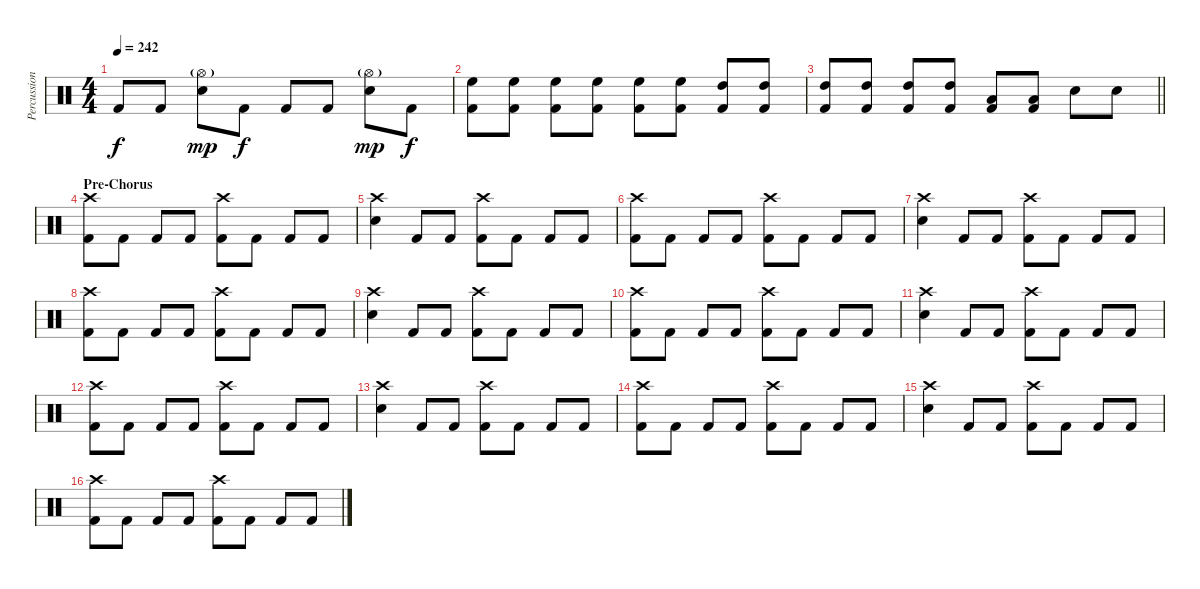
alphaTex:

\track ("Percussion" "Percussion") {instrument percussion}
\staff {score}
\articulation defaults
\ts (4 4)
\tempo 242
\clef neutral
\ks c "Kick (hit) 2".8{dy f} "Kick (hit) 2".8
("Hi-Hat (open)"{g} "Electric Snare (hit)").8{dy mp} "Kick (hit) 2".8{dy f} "Kick (hit) 2".8 "Kick (hit) 2".8 ("Hi-Hat (open)"{g} "Electric Snare (hit)").8{dy mp} "Kick (hit) 2".8{dy f} |
("High Floor Tom (hit)" "Kick (hit) 2").8 ("High Floor Tom (hit)" "Kick (hit) 2").8 ("High Floor Tom (hit)" "Kick (hit) 2").8 ("High Floor Tom (hit)" "Kick (hit) 2").8 ("High Floor Tom (hit)" "Kick (hit) 2").8 ("High Floor Tom (hit)" "Kick (hit) 2").8 ("High Tom (hit)" "Kick (hit) 2").8 ("High Tom (hit)" "Kick (hit) 2").8 |
\barLineRight lightlight
("High Tom (hit)" "Kick (hit) 2").8 ("High Tom (hit)" "Kick (hit) 2").8 ("High Tom (hit)" "Kick (hit) 2").8 ("High Tom (hit)" "Kick (hit) 2").8 ("Low Tom (hit)" "Kick (hit) 2").8 ("Low Tom (hit)" "Kick (hit) 2").8 "Electric Snare (hit)".8 "Electric Snare (hit)".8 |
\section ("" "Pre-Chorus")
("Crash high (hit)" "Kick (hit) 2").8 "Kick (hit) 2".8 "Kick (hit) 2".8 "Kick (hit) 2".8 ("Crash high (hit)" "Kick (hit) 2").8 "Kick (hit) 2".8 "Kick (hit) 2".8 "Kick (hit) 2".8 |
("Crash high (hit)" "Electric Snare (hit)").4 "Kick (hit) 2".8 "Kick (hit) 2".8 ("Crash high (hit)" "Kick (hit) 2").8 "Kick (hit) 2".8 "Kick (hit) 2".8 "Kick (hit) 2".8 |
("Crash high (hit)" "Kick (hit) 2").8 "Kick (hit) 2".8 "Kick (hit) 2".8 "Kick (hit) 2".8 ("Crash high (hit)" "Kick (hit) 2").8 "Kick (hit) 2".8 "Kick (hit) 2".8 "Kick (hit) 2".8 |
("Crash high (hit)" "Electric Snare (hit)").4 "Kick (hit) 2".8 "Kick (hit) 2".8 ("Crash high (hit)" "Kick (hit) 2").8 "Kick (hit) 2".8 "Kick (hit) 2".8 "Kick (hit) 2".8 |
("Crash high (hit)" "Kick (hit) 2").8 "Kick (hit) 2".8 "Kick (hit) 2".8 "Kick (hit) 2".8 ("Crash high (hit)" "Kick (hit) 2").8 "Kick (hit) 2".8 "Kick (hit) 2".8 "Kick (hit) 2".8 |
("Crash high (hit)" "Electric Snare (hit)").4 "Kick (hit) 2".8 "Kick (hit) 2".8 ("Crash high (hit)" "Kick (hit) 2").8 "Kick (hit) 2".8 "Kick (hit) 2".8 "Kick (hit) 2".8 |
("Crash high (hit)" "Kick (hit) 2").8 "Kick (hit) 2".8 "Kick (hit) 2".8 "Kick (hit) 2".8 ("Crash high (hit)" "Kick (hit) 2").8 "Kick (hit) 2".8 "Kick (hit) 2".8 "Kick (hit) 2".8 |
("Crash high (hit)" "Electric Snare (hit)").4 "Kick (hit) 2".8 "Kick (hit) 2".8 ("Crash high (hit)" "Kick (hit) 2").8 "Kick (hit) 2".8 "Kick (hit) 2".8 "Kick (hit) 2".8 |
("Crash high (hit)" "Kick (hit) 2").8 "Kick (hit) 2".8 "Kick (hit) 2".8 "Kick (hit) 2".8 ("Crash high (hit)" "Kick (hit) 2").8 "Kick (hit) 2".8 "Kick (hit) 2".8 "Kick (hit) 2".8 |
("Crash high (hit)" "Electric Snare (hit)").4 "Kick (hit) 2".8 "Kick (hit) 2".8 ("Crash high (hit)" "Kick (hit) 2").8 "Kick (hit) 2".8 "Kick (hit) 2".8 "Kick (hit) 2".8 |
("Crash high (hit)" "Kick (hit) 2").8 "Kick (hit) 2".8 "Kick (hit) 2".8 "Kick (hit) 2".8 ("Crash high (hit)" "Kick (hit) 2").8 "Kick (hit) 2".8 "Kick (hit) 2".8 "Kick (hit) 2".8 |
("Crash high (hit)" "Electric Snare (hit)").4 "Kick (hit) 2".8 "Kick (hit) 2".8 ("Crash high (hit)" "Kick (hit) 2").8 "Kick (hit) 2".8 "Kick (hit) 2".8 "Kick (hit) 2".8 |
("Crash high (hit)" "Kick (hit) 2").8 "Kick (hit) 2".8 "Kick (hit) 2".8 "Kick (hit) 2".8 ("Crash high (hit)" "Kick (hit) 2").8 "Kick (hit) 2".8 "Kick (hit) 2".8 "Kick (hit) 2".8
